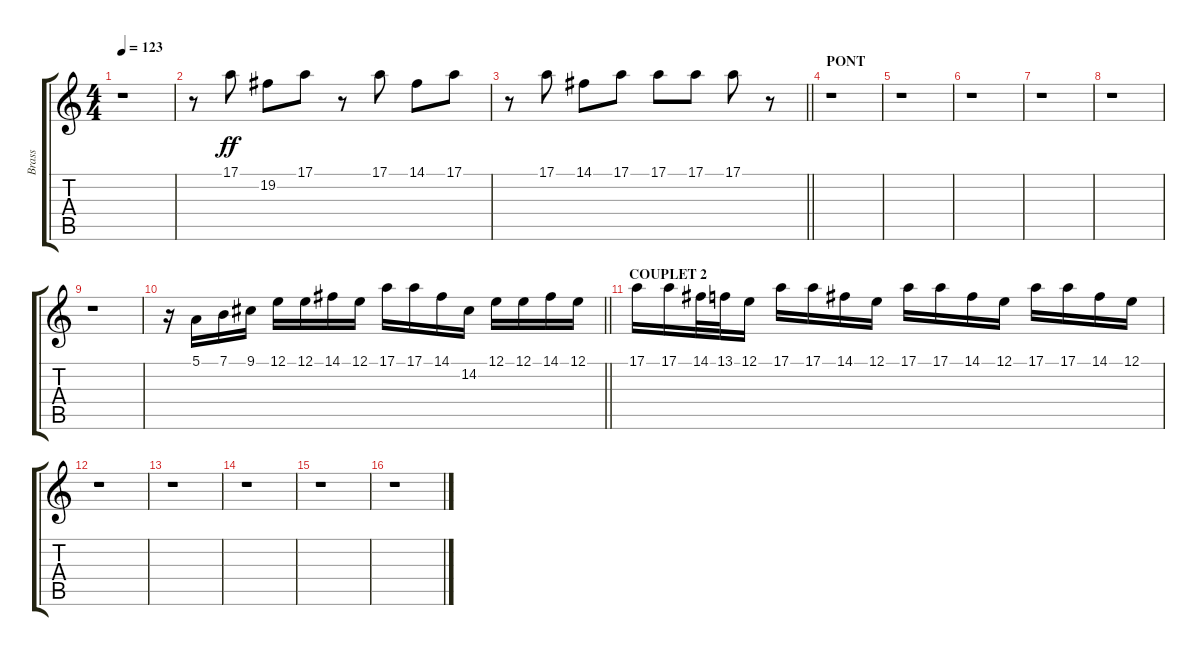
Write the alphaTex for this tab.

\track ("Brass" "Brass") {instrument brasssection}
\staff {score tabs}
\tuning (E4 B3 G3 D3 A2 E2) {hide}
\ts (4 4)
\tempo 123
\clef g2
\ks c
r.1{dy ff} |
r.8 17.1.8 19.2.8 17.1.8 r.8 17.1.8 14.1.8 17.1.8 |
\barLineRight lightlight
r.8 17.1.8 14.1.8 17.1.8 17.1.8 17.1.8 17.1.8 r.8 |
\section ("" "PONT")
r.1 |
r.1 |
r.1 |
r.1 |
r.1 |
r.1 |
\barLineRight lightlight
r.16 5.1.16 7.1.16 9.1.16 12.1.16 12.1.16 14.1.16 12.1.16 17.1.16 17.1.16 14.1.16 14.2.16 12.1.16 12.1.16 14.1.16 12.1.16 |
\section ("" "COUPLET 2")
17.1.16 17.1.16 14.1.32 13.1.32 12.1.16 17.1.16 17.1.16 14.1.16 12.1.16 17.1.16 17.1.16 14.1.16 12.1.16 17.1.16 17.1.16 14.1.16 12.1.16 |
r.1 |
r.1 |
r.1 |
r.1 |
r.1
